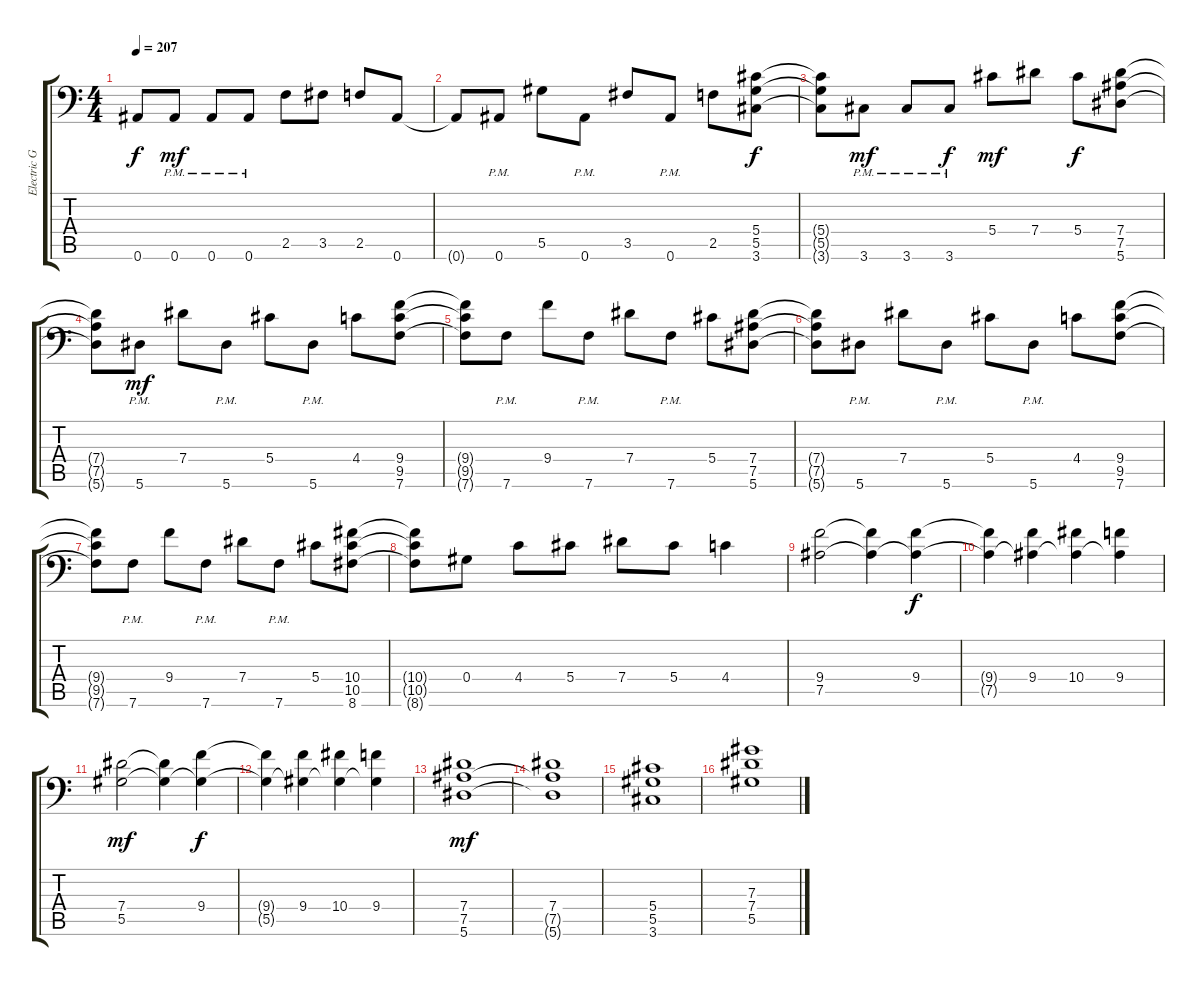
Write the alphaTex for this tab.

\track ("Electric Guitar 2" "Electric G") {instrument distortionguitar}
\staff {score tabs}
\tuning (Bb3 F3 Db3 Ab2 Eb2 Bb1) {hide}
\ts (4 4)
\tempo 207
\clef f4
\ks c
0.6{t}.8{dy f} 0.6{pm}.8{dy mf} 0.6{pm}.8 0.6{pm}.8 2.5.8 3.5.8 2.5.8 0.6.8 |
0.6{t}.8 0.6{pm}.8 5.5.8 0.6{pm}.8 3.5.8 0.6{pm}.8 2.5.8 (5.4 5.5 3.6).8{dy f} |
(5.4{t} 5.5{t} 3.6{t}).8 3.6{pm}.8{dy mf} 3.6{pm}.8 3.6{pm}.8{dy f} 5.4.8{dy mf} 7.4.8 5.4.8{dy f} (7.4 7.5 5.6).8 |
(7.4{t} 7.5{t} 5.6{t}).8 5.6{pm}.8{dy mf} 7.4.8 5.6{pm}.8 5.4.8 5.6{pm}.8 4.4.8 (9.4 9.5 7.6).8 |
(9.4{t} 9.5{t} 7.6{t}).8 7.6{pm}.8 9.4.8 7.6{pm}.8 7.4.8 7.6{pm}.8 5.4.8 (7.4 7.5 5.6).8 |
(7.4{t} 7.5{t} 5.6{t}).8 5.6{pm}.8 7.4.8 5.6{pm}.8 5.4.8 5.6{pm}.8 4.4.8 (9.4 9.5 7.6).8 |
(9.4{t} 9.5{t} 7.6{t}).8 7.6{pm}.8 9.4.8 7.6{pm}.8 7.4.8 7.6{pm}.8 5.4.8 (10.4 10.5 8.6).8 |
(10.4{t} 10.5{t} 8.6{t}).8 0.4.8 4.4.8 5.4.8 7.4.8 5.4.8 4.4.4 |
(9.4 7.5).2 (9.4{t} 7.5{t}).4 (9.4 7.5{t}).4{dy f} |
(9.4{t} 7.5{t}).4 (9.4 7.5{t}).4 (10.4 7.5{t}).4 (9.4 7.5{t}).4 |
(7.4 5.5).2{dy mf} (7.4{t} 5.5{t}).4 (9.4 5.5{t}).4{dy f} |
(9.4{t} 5.5{t}).4 (9.4 5.5{t}).4 (10.4 5.5{t}).4 (9.4 5.5{t}).4 |
(7.4 7.5 5.6).1{dy mf} |
(7.4 7.5{t} 5.6{t}).1 |
(5.4 5.5 3.6).1 |
(7.3 7.4 5.5).1
